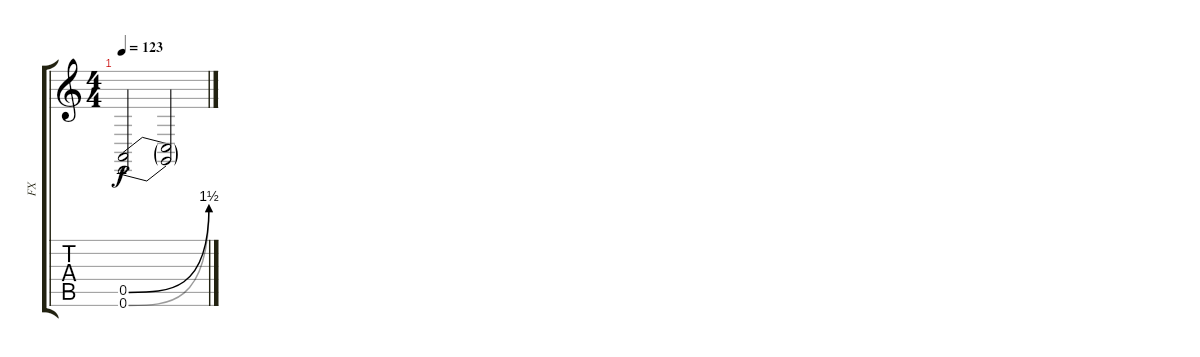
\track ("FX" "FX") {instrument reversecymbal}
\staff {score tabs}
\tuning (E4 B3 G3 D3 A2 E2) {hide}
\ts (4 4)
\tempo 123
\clef g2
\ks c
(0.5{be (bend 0 0 60 6)} 0.6{be (bend 0 0 60 6)}).2{dy f} (0.5{t} 0.6{t}).2
